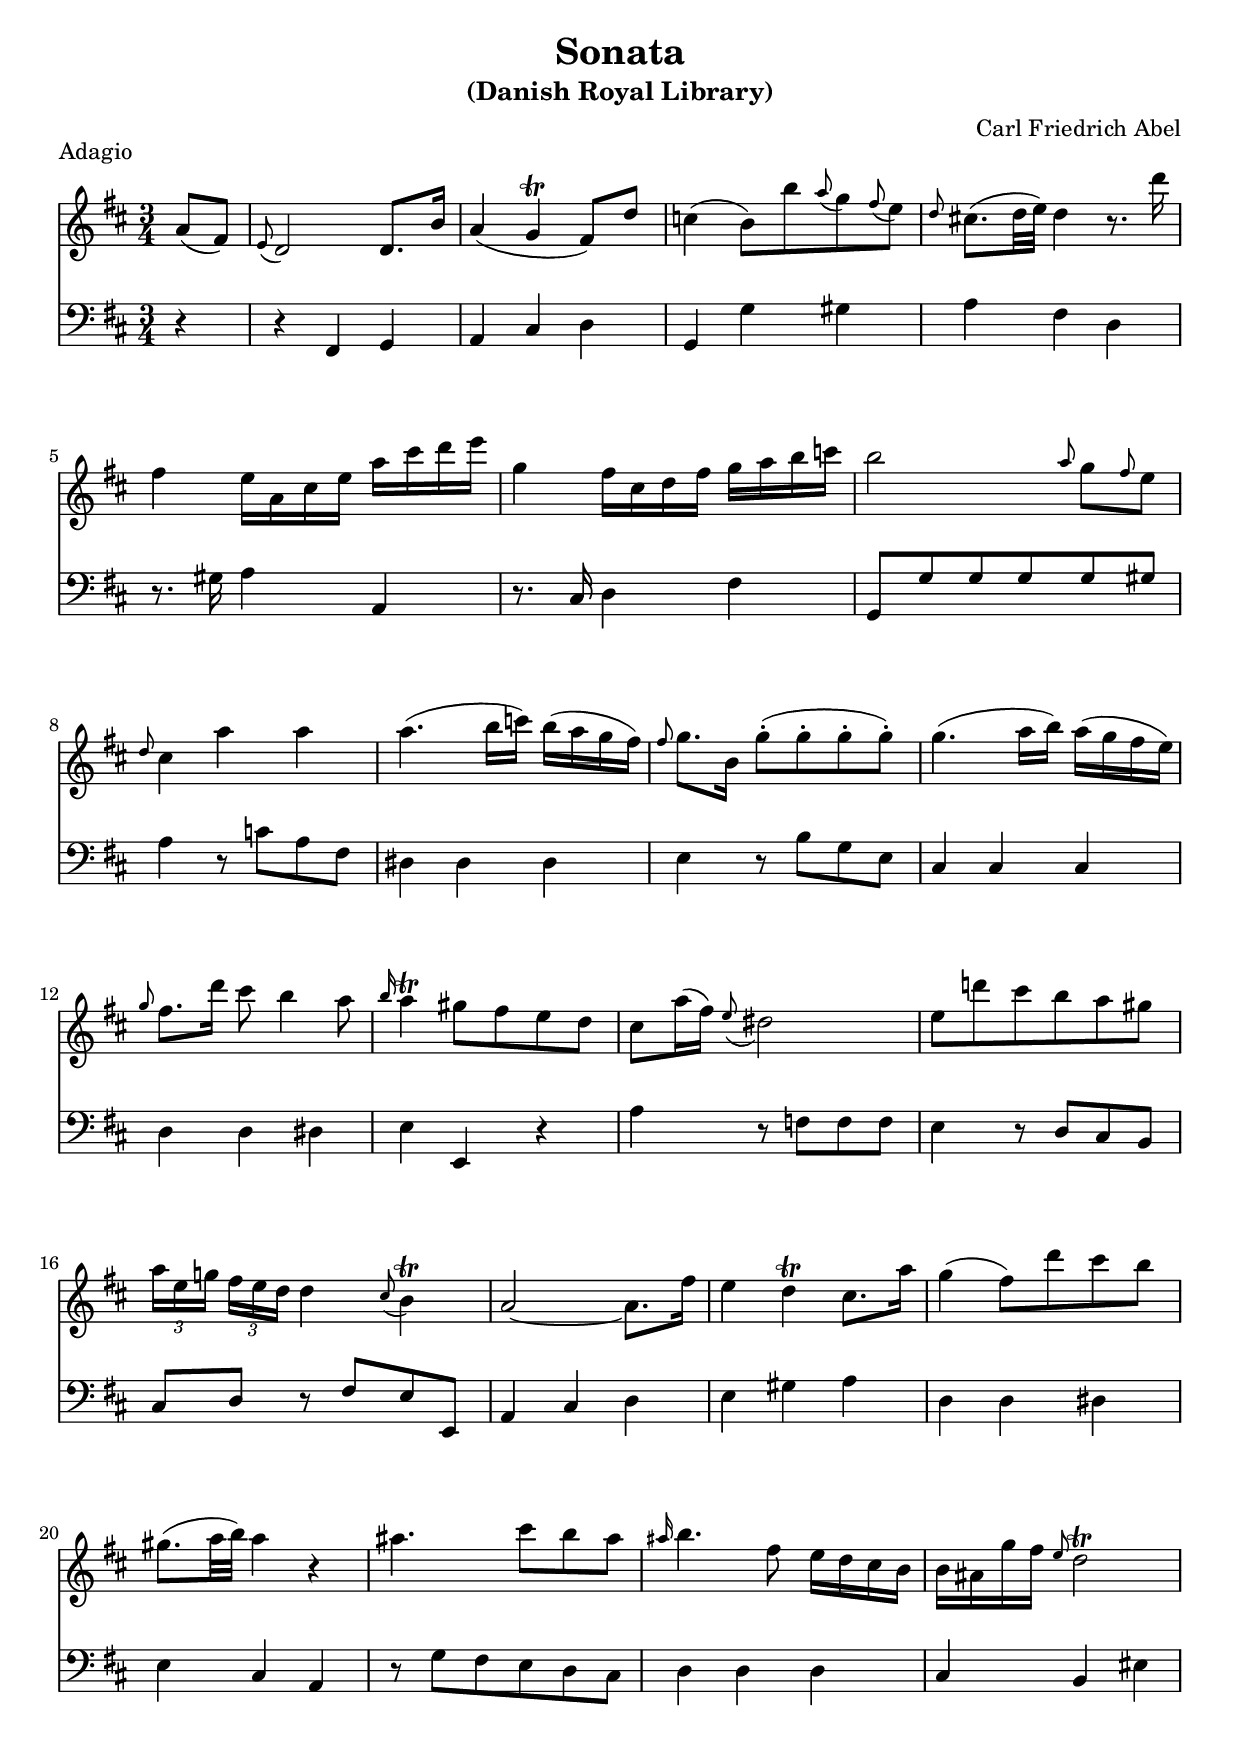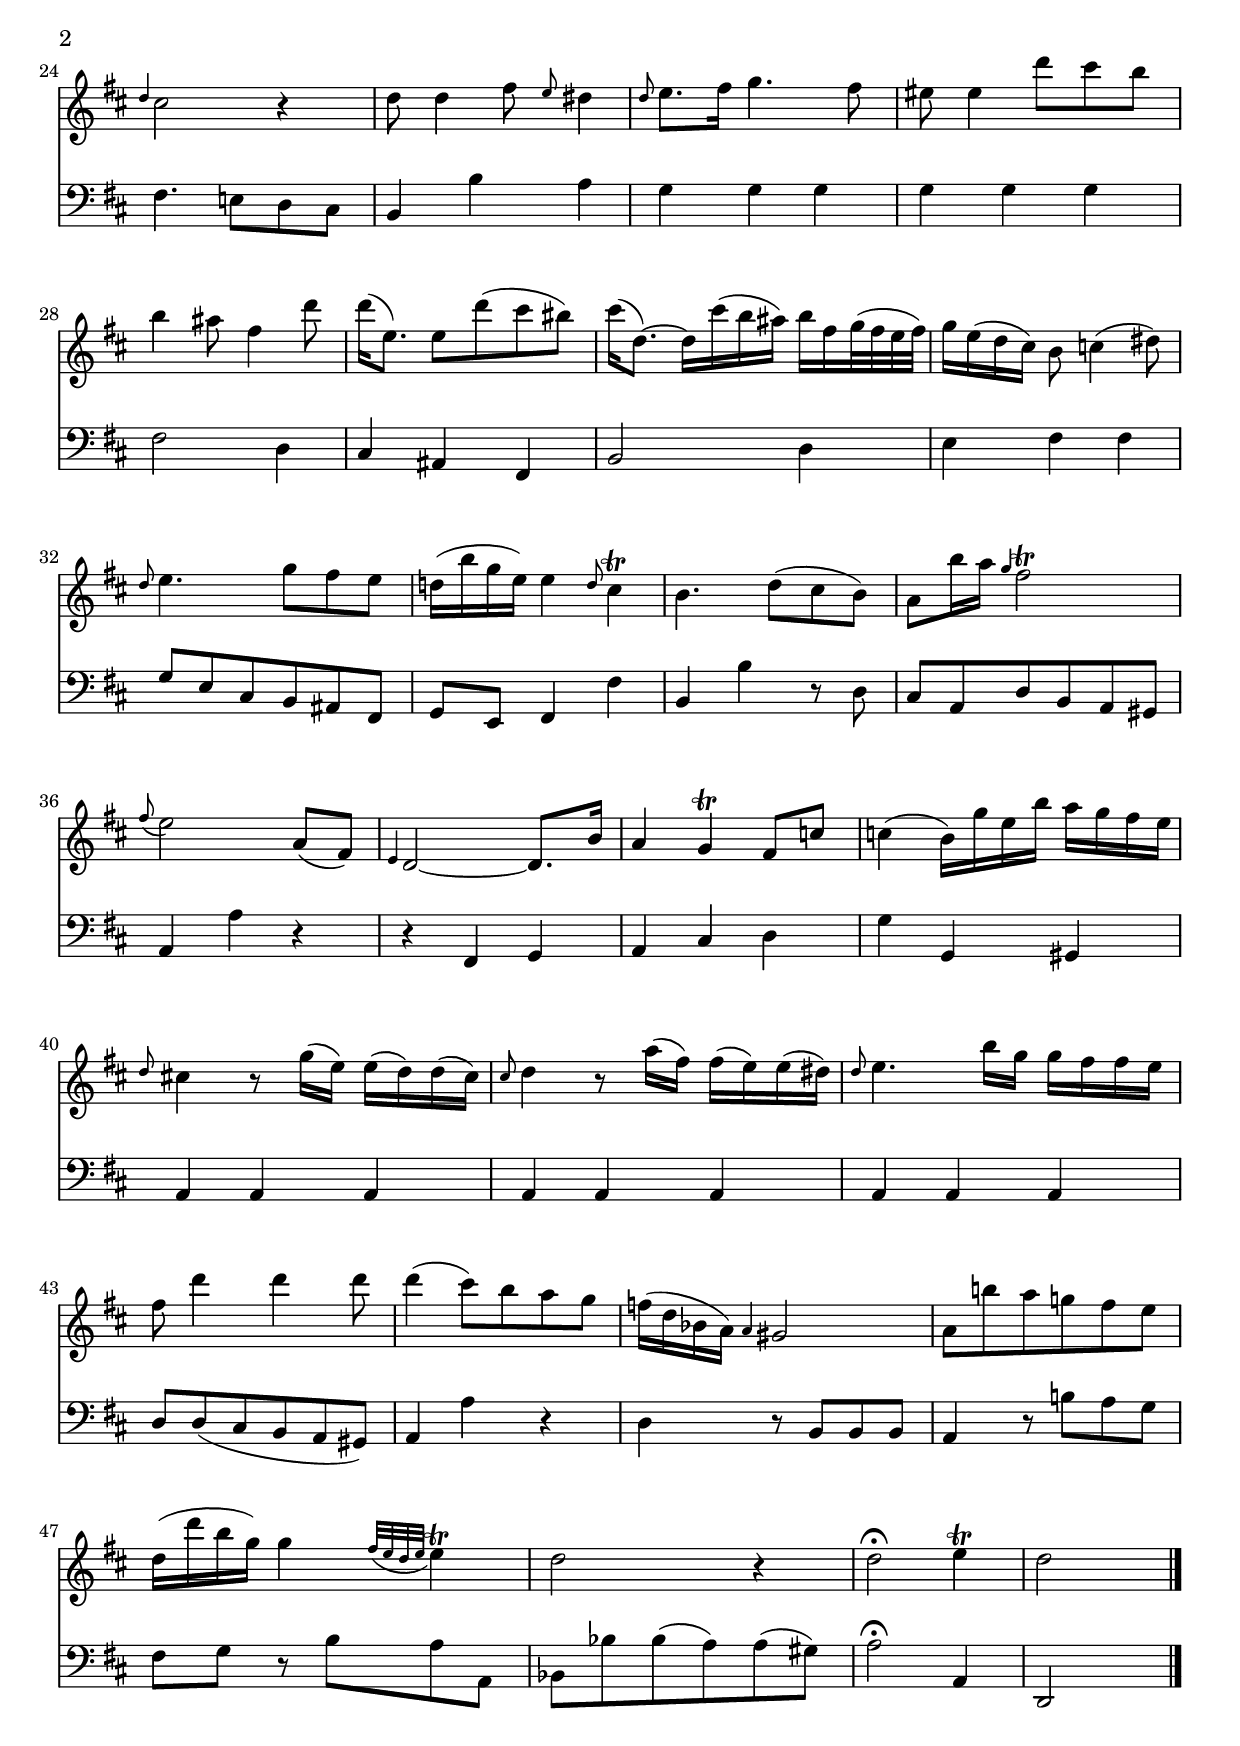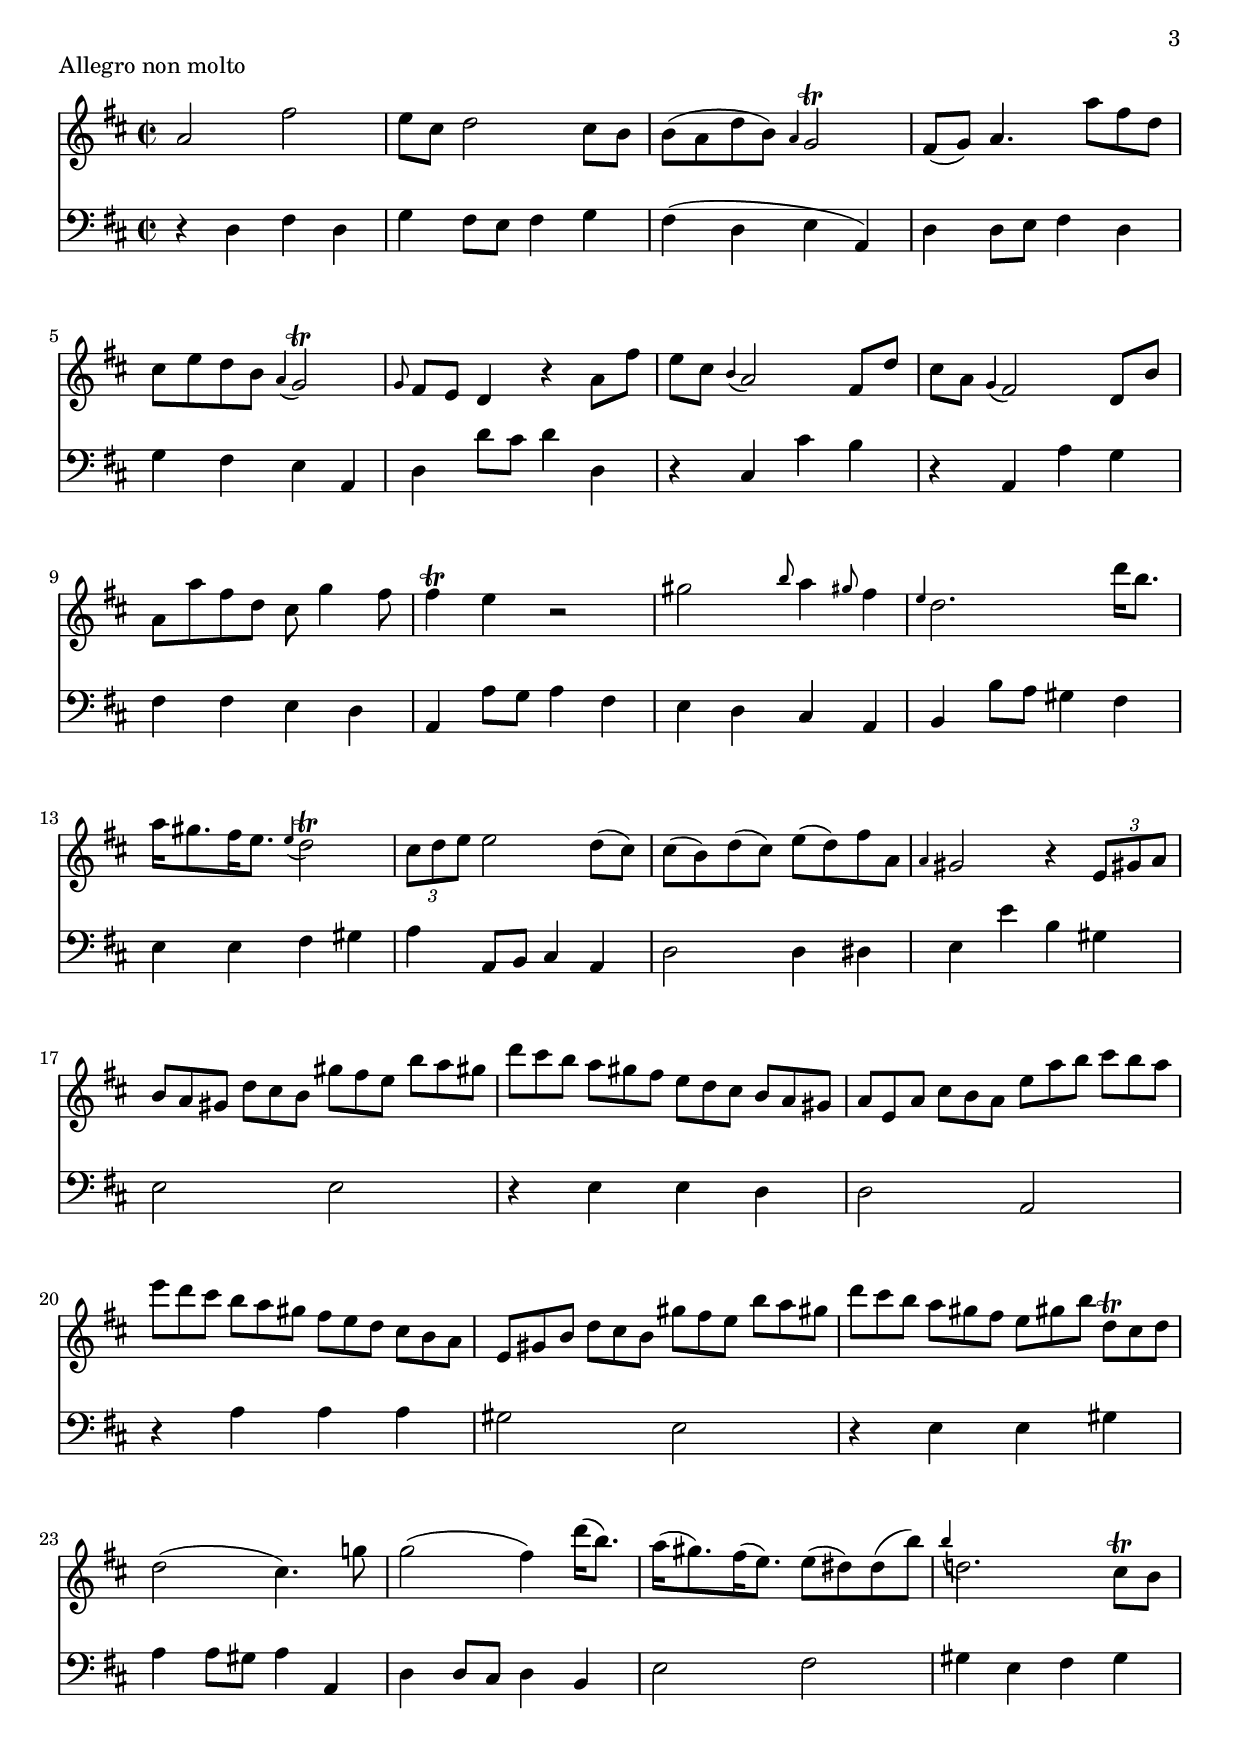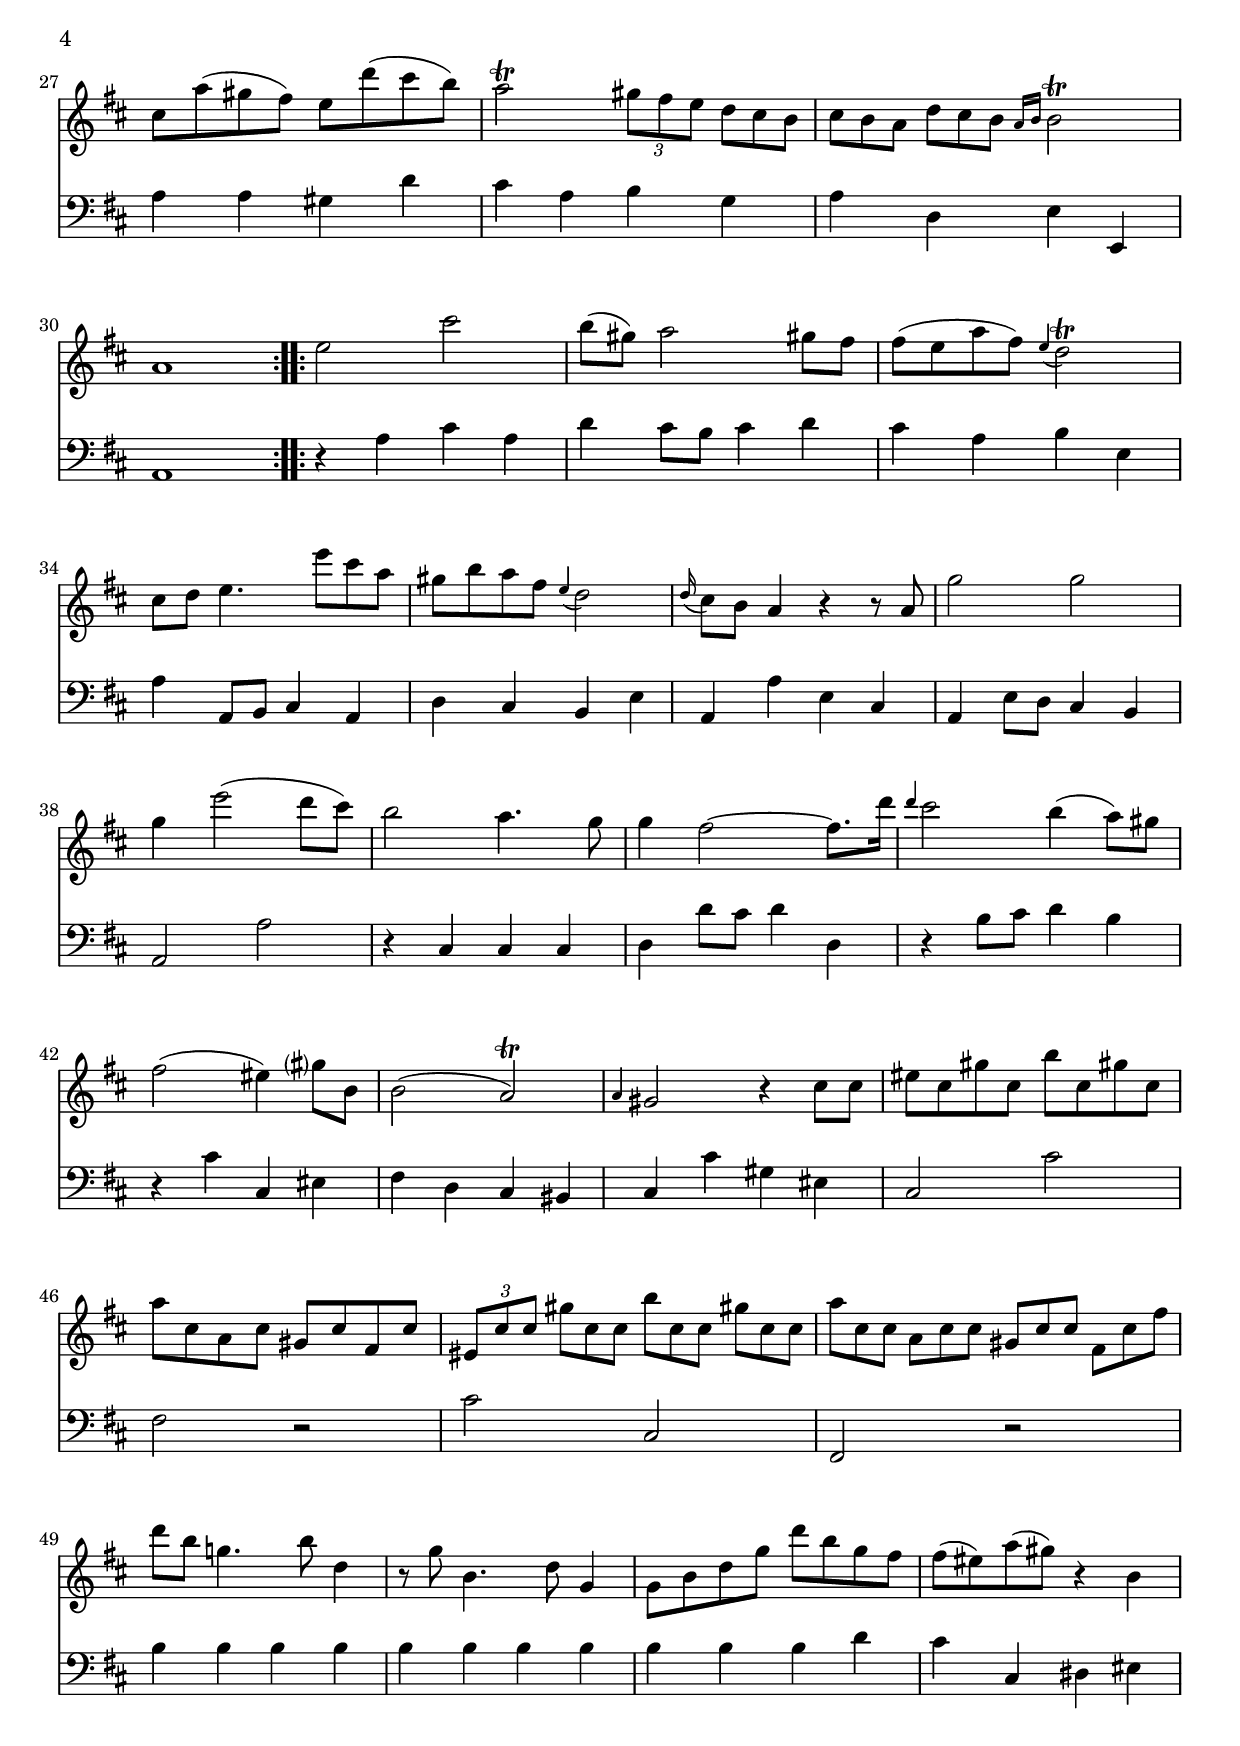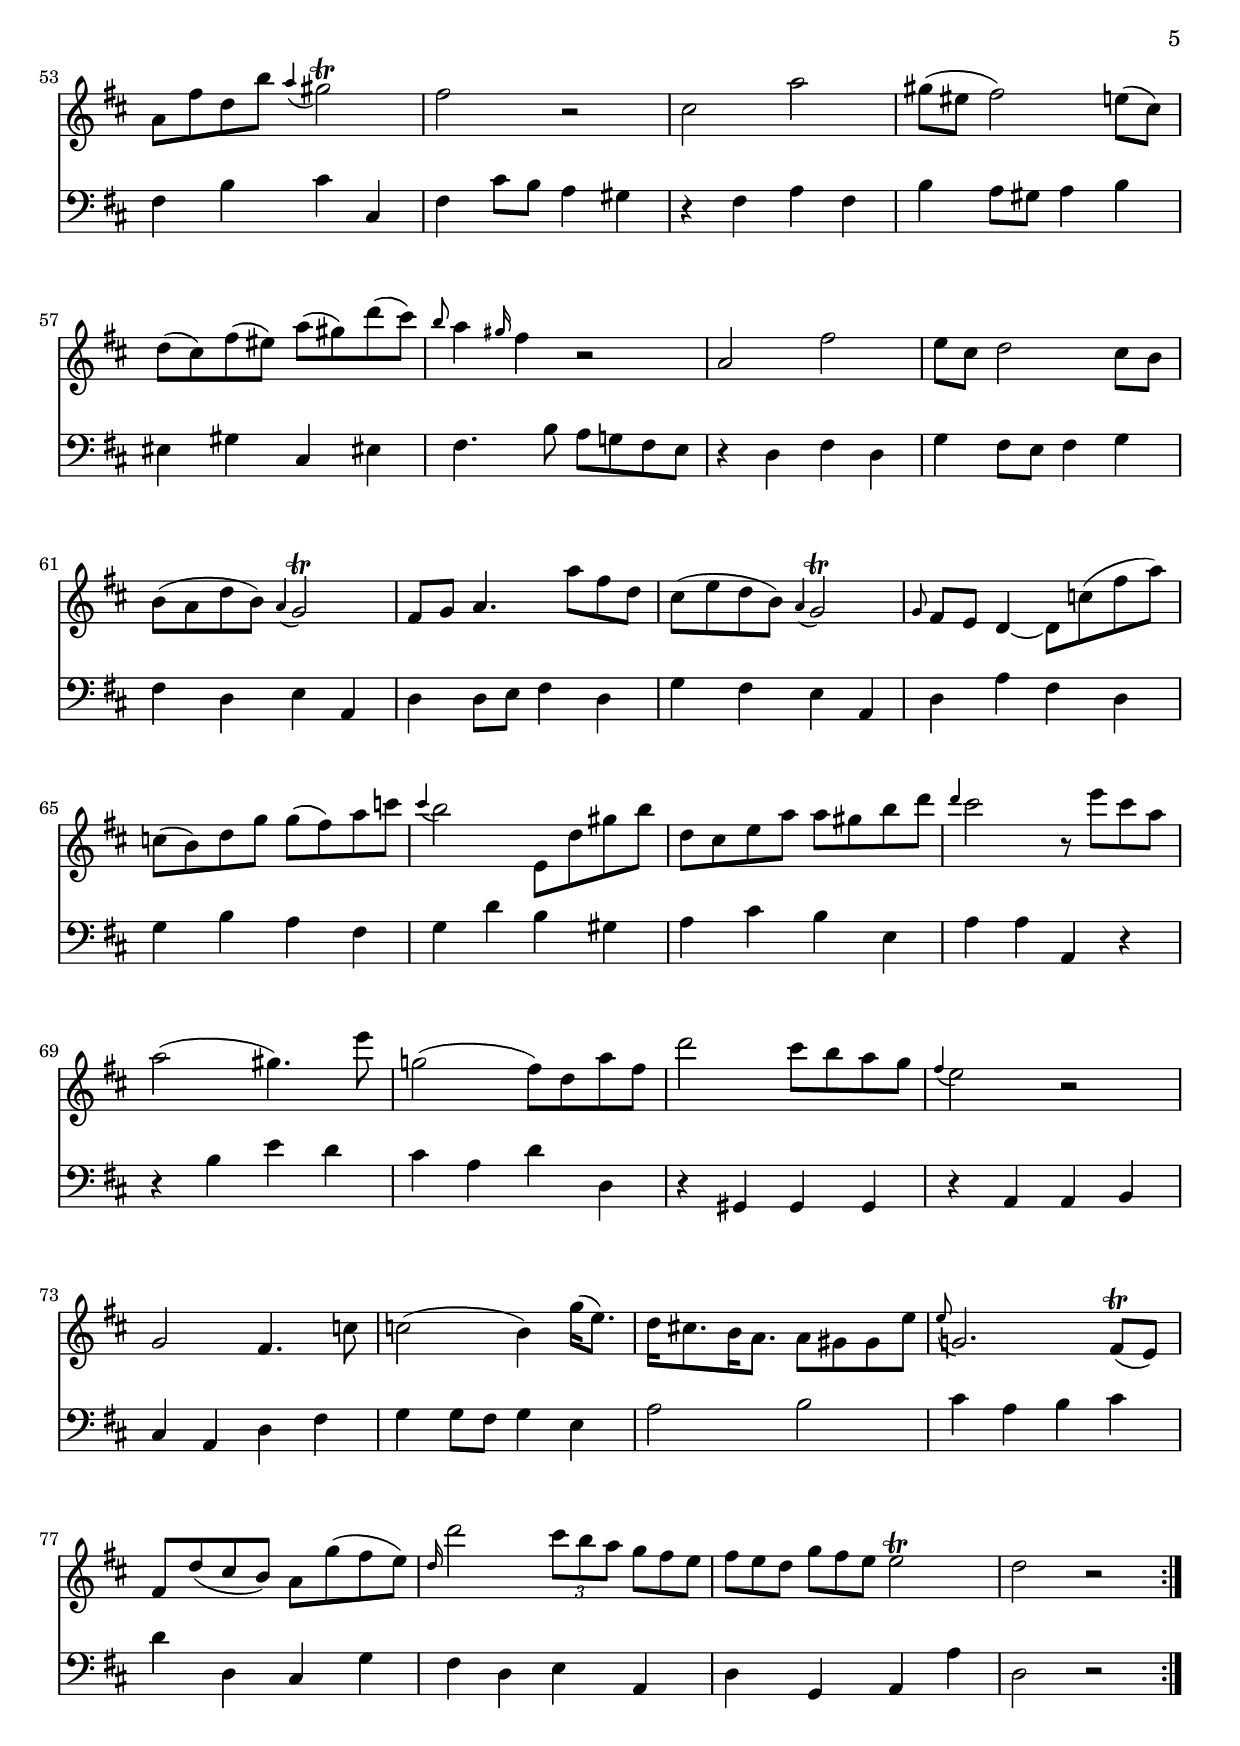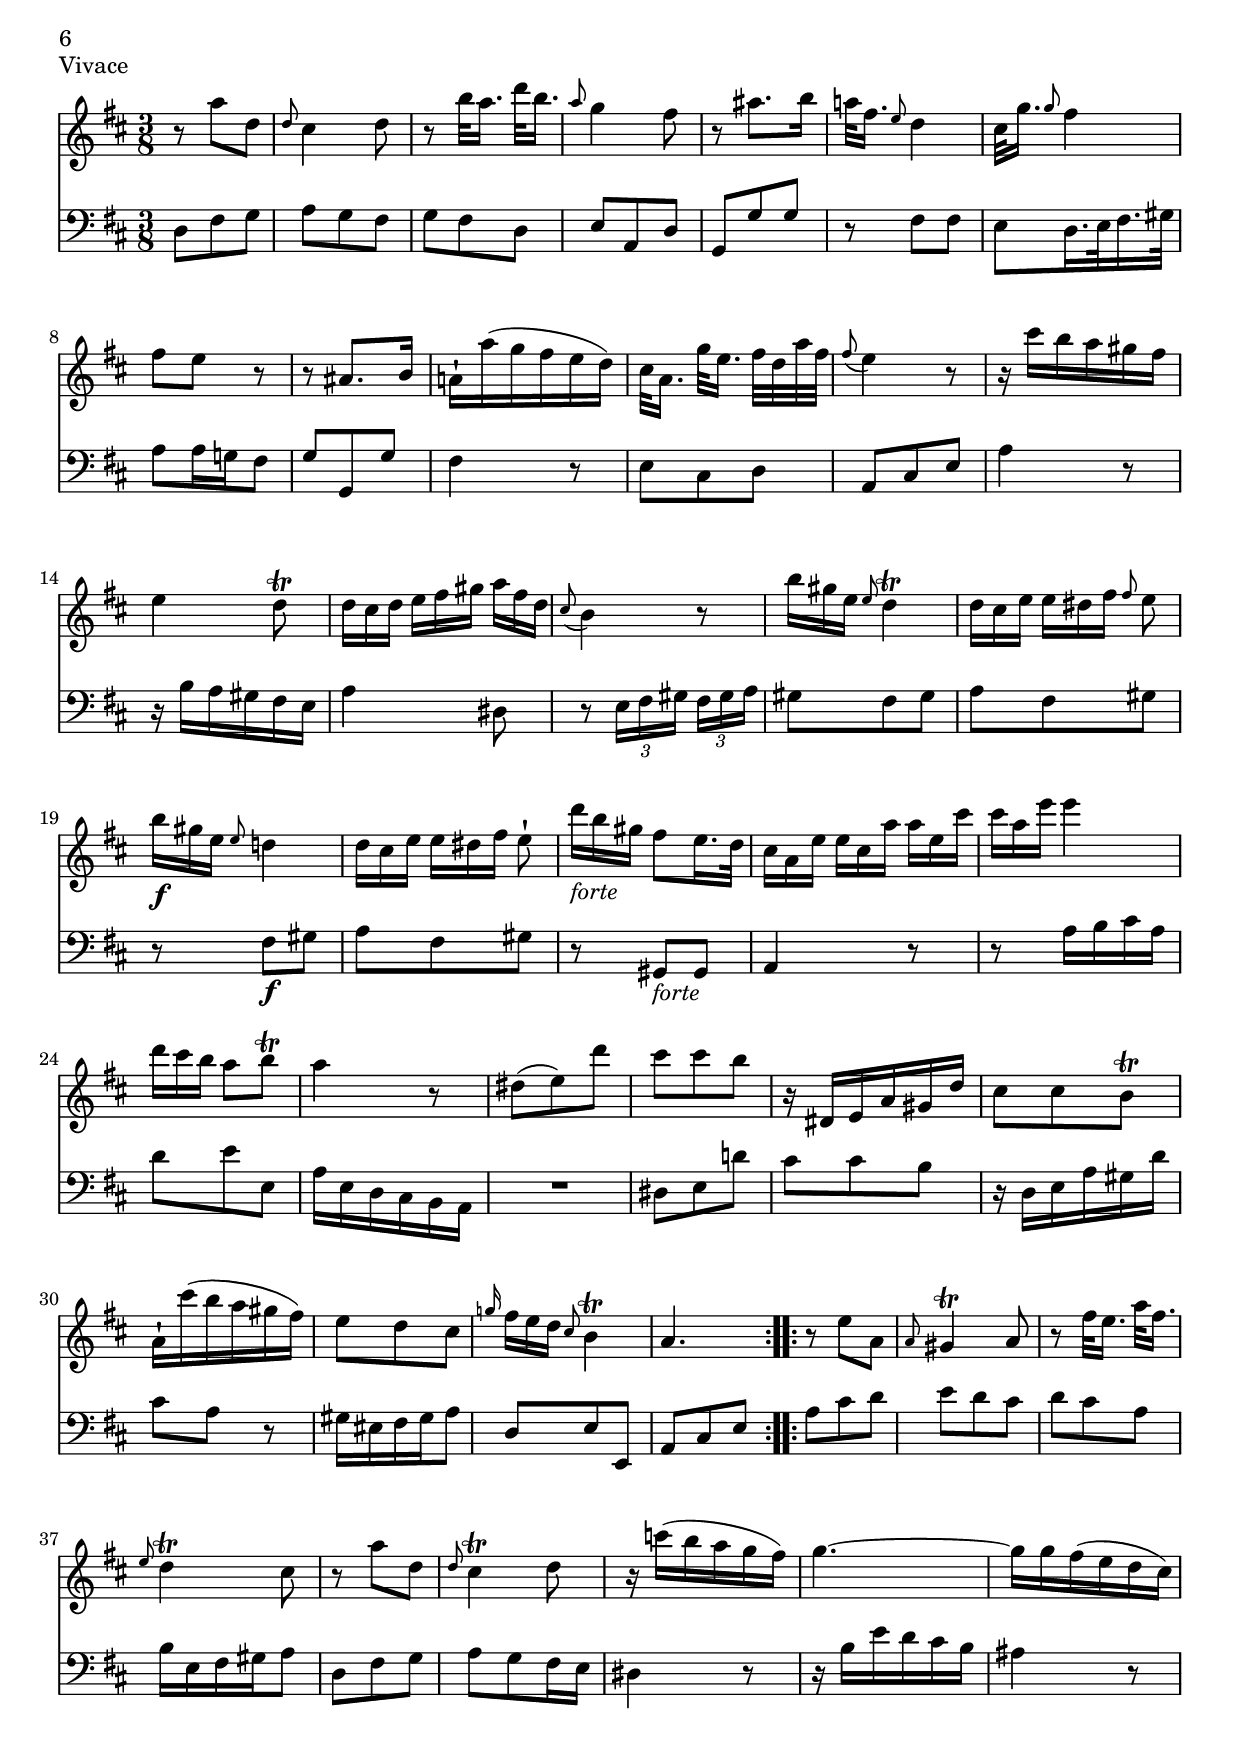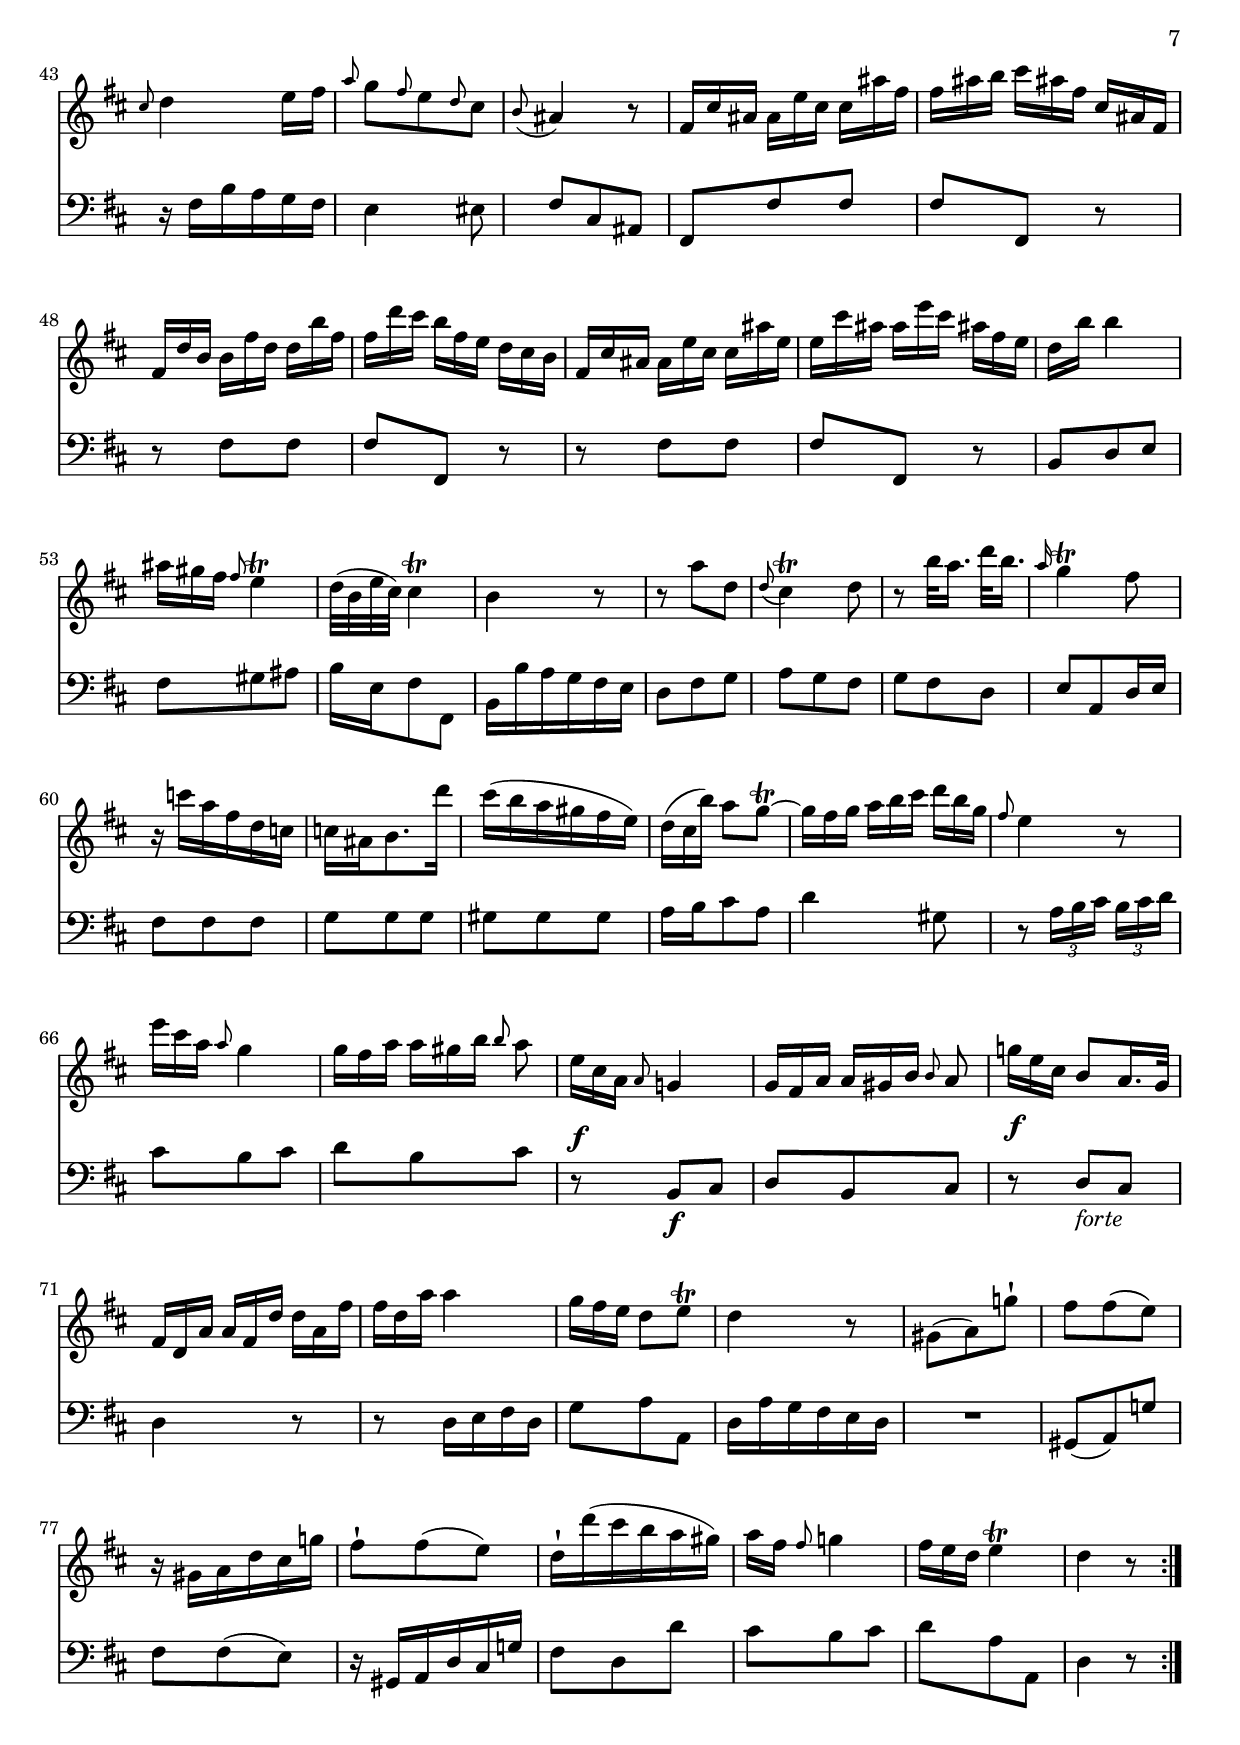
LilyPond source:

\version "2.8.8"

#(set-global-staff-size 20)

\paper {
	#(set-paper-size "a4")
	ragged-last-bottom = ##f
	print-page-number = ##t
	page-top-space = 0\mm
	after-title-space = 1\mm
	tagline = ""
      }

\header { 
	title = "Sonata"
	subtitle = "(Danish Royal Library)"
	composer = "Carl Friedrich Abel"
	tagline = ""
	}

\score {
  <<
    \new Staff
        \relative c' {
	\set Staff.minimumVerticalExtent = ##f
	\clef G
	\key d \major
	\time 3/4 
  
	\partial 4*1 a'8 ( fis ) | 
	\appoggiatura e d2 d8. b'16 | % 3
	a4 ( g\trill fis8 ) d' | 
	c!4 ( b8 ) b' \appoggiatura a g \appoggiatura fis e | % 5
	\grace { d } cis!8. ( d32 e ) d4 r8. d'16 | 
	fis,4 e16 a, cis e a cis d e | % 7
	g,4 fis16 cis d fis g a b c! | 
	b2 \grace { a8 } g \grace { fis } e | % 9
	\grace { d } cis4 a' a | 
	a4. ( b16 c! ) b ( a g fis ) | % 11
	\grace { fis8 } g8. b,16 g'8-. ( g-. g-. g-. ) | 
	g4. ( a16 b ) a ( g fis e ) | % 13
	\grace { g8 } fis8. d'16 cis8 b4 a8 | 
	\grace { b16 } a4\trill gis!8 fis e d | % 15
	cis a'16 ( fis ) \appoggiatura e8 dis!2 | 
	e8 d'! cis b a gis! | % 17
	\times 2/3 { a16[ e g!] } \times 2/3 { fis[ e d] } d4 
	 \appoggiatura cis8 b4\trill | 
	a2 ~ a8. fis'16 | % 19
	e4 d\trill cis8. a'16 | 
	g4 ( fis8 ) d' cis b | % 21
	gis!8. ( a32 b ) a4 r | 
	ais!4. cis8 b ais | % 23
	\grace { ais16 } b4. fis8 e16 d cis b | 
	b ais! g' fis \grace { e8 } d2\trill | % 25
	\grace { d4 } cis2 r4 | 
	d8 d4 fis8 \grace { e } dis!4 | % 27
	\grace { d8 } e8. fis16 g4. fis8 | 
	eis! eis4 d'8 cis b | % 29
	b4 ais!8 fis4 d'8 | 
	d16 ( e,8. ) e8 d' ( cis bis! ) | % 31
	cis16 ( d,8. ) ~ d16 cis' ( b ais! ) b[ fis g32 ( fis e fis] ) | 
	g16 e ( d cis ) b8 c!4 ( dis!8 ) | % 33
	\grace { d } e4. g8 fis e | 
	d!16 ( b' g e ) e4 \grace { d8 } cis4\trill | % 35
	b4. d8 ( cis b ) | 
	a b'16 a \grace { g4 } fis2\trill | % 37
	\appoggiatura fis8 e2 a,8 ( fis ) | 
	\grace { e4 } d2 ~ d8. b'16 | % 39
	a4 g\trill fis8 c'! | 
	c4 ( b16 ) g' e b' a g fis e | % 41
	\grace { d8 } cis!4 r8 g'16 ( e ) e ( d ) d ( cis ) | 
	\grace { cis8 } d4 r8 a'16 ( fis ) fis ( e ) e ( dis! ) | % 43
	\grace { d8 } e4. b'16 g g fis fis e | 
	fis8 d'4 d d8 | % 45
	d4 ( cis8 ) b a g | 
	f!16 ( d bes! a ) \grace { a4 } gis!2 | % 47
	a8 b'! a g! fis e | 
	d16 ( d' b g ) g4 \grace { fis32[ ( e d e] } e4\trill ) | % 49
	d2 r4 | d2\fermata e4\trill | % 51
	d2 s4 \bar "|." }

 \new Staff
  \relative c {
	\set Staff.minimumVerticalExtent = ##f
	\clef bass
	\clef bass
	\key d \major
	\time 3/4 
     	     
	r4 | r4 fis, g | % 3
	a cis d | g, g' gis! | % 5
	a fis d | r8. gis!16 a4 a, | % 7
	r8. cis16 d4 fis | g,8 g' g g g gis! | % 9
	a4 r8 c! a fis | dis!4 dis dis | % 11
	e r8 b' g e | cis4 cis cis | % 13
	d d dis! | e e, r | % 15
	a' r8 f! f f | e4 r8 d cis b | % 17
	cis d r fis e e, | a4 cis d | % 19
	e gis! a | d, d dis! | % 21
	e cis a | r8 g' fis e d cis | % 23
	d4 d d | cis b eis! | % 25
	fis4. e!8 d cis | b4 b' a | % 27
	g g g | g g g | % 29
	fis2 d4 | cis ais! fis | % 31
	b2 d4 | e fis fis | % 33
	g8 e cis b ais! fis | g e fis4 fis' | % 35
	b, b' r8 d, | cis a d b a gis! | % 37
	a4 a' r | r fis, g | % 39
	a cis d | g g, gis! | % 41
	a a a | a a a | % 43
	a a a | d8 d ( cis b a gis! ) | % 45
	a4 a' r | d, r8 b b b | % 47
	a4 r8 b'! a g | fis g r b a a, | % 49
	bes! bes'! bes ( a ) a ( gis! ) | a2\fermata a,4 | % 51
	d,2 s4 }
 >>

\header { piece = "Adagio" }
\layout {
	indent = 0.0 \mm
 \context {
 \Score \override SpacingSpanner #'spacing-increment = #1.5
    }
}}

\score {
 <<
 \new Staff
  \relative c' {
	\set Staff.minimumVerticalExtent = ##f
	\clef G
	\key d \major
	\time 2/2 

	a'2 fis' | 
	e8 cis d2 cis8 b | % 3
	b ( a d b ) \grace { a4 } g2\trill | 
	fis8 ( g ) a4. a'8 fis d | % 5
	cis e d b \appoggiatura a4 g2\trill | 
	\grace { g8 } fis e d4 r a'8 fis' | % 7
	e cis \appoggiatura b4 a2 fis8 d' | 
	cis a \appoggiatura g4 fis2 d8 b' | % 9
	a a' fis d cis g'4 fis8 | 
	fis4\trill e r2 | % 11
	gis! \grace { b8 } a4 \grace { gis!8 } fis4 | 
	\grace { e4 } d2. d'16 b8. | % 13
	a16 gis!8. fis16 e8. \appoggiatura e4 d2\trill | 
	\times 2/3 { cis8 d e } e2 d8 ( cis ) | % 15
	cis ( b ) d ( cis ) e ( d ) fis a, |
	\grace { a4 } gis!2 r4 \times 2/3 { e8[ gis! a] } | % 17
	\override TupletNumber #'transparent = ##t
	\times 2/3 { b[ a gis!] } \times 2/3 { d'[ cis b] } 
	 \times 2/3 { gis'![ fis e] } \times 2/3 { b'[ a gis!] } | 
	\times 2/3 { d'[ cis b] } \times 2/3 { a[ gis! fis] } 
	 \times 2/3 { e[ d cis] } \times 2/3 { b[ a gis!] } | % 19
	\times 2/3 { a[ e a] } \times 2/3 { cis[ b a] } 
	 \times 2/3 { e'[ a b] } \times 2/3 { cis[ b a] } | 
	\times 2/3 { e'[ d cis] } \times 2/3 { b[ a gis!] } 
	 \times 2/3 { fis[ e d] } \times 2/3 { cis[ b a] } | % 21
	\times 2/3 { e[ gis! b] } \times 2/3 { d[ cis b] } 
	 \times 2/3 { gis'![ fis e] } \times 2/3 { b'[ a gis!] } | 
	\times 2/3 { d'[ cis b] } \times 2/3 { a[ gis! fis] } 
	 \times 2/3 { e[ gis! b] } \times 2/3 { d,[\trill cis d] } | % 23
	d2 ( cis4. ) g'!8 | 
	g2 ( fis4 ) d'16 ( b8. ) | % 25
	a16 ( gis!8. ) fis16 ( e8. ) e8 ( dis! ) dis ( b' ) | 
	\appoggiatura b4 d,!2. cis8\trill b | % 27
	cis a' ( gis! fis ) e d' ( cis b ) | 
	\override TupletNumber #'transparent = ##f
	a2\trill \times 2/3 { gis!8[ fis e] } 
	\override TupletNumber #'transparent = ##t
	\times 2/3 { d[ cis b] } | % 29
	\times 2/3 { cis[ b a] } \times 2/3 { d[ cis b] } 
	\grace { a16[ b] } b2\trill | a1 \bar ":|:" % 31
	e'2 cis' | 
	b8 ( gis! ) a2 gis!8 fis | % 33
	fis ( e a fis ) \appoggiatura e4 d2\trill | 
	cis8 d e4. e'8 cis a | % 35
	gis! b a fis \appoggiatura e4 d2 | 
	\appoggiatura d16 cis8 b a4 r r8 a | % 37
	g'2 g | 
	g4 e'2 ( d8 cis ) | % 39
	b2 a4. g8 | 
	g4 fis2 ~ fis8. d'16 | % 41
	\grace { d4 } cis2 b4 ( a8 ) gis! | 
	fis2 ( eis!4 ) gis?8 b, | % 43
	b2 ( a\trill ) | 
	\grace { a4 } gis!2 r4 cis8 cis | % 45
	eis! cis gis'! cis, b' cis, gis'! cis, | 
	a' cis, a cis gis! cis fis, cis' | % 47
	\override TupletNumber #'transparent = ##f
 	\times 2/3 { eis,![ cis' cis] } 
	\override TupletNumber #'transparent = ##t
	\times 2/3 { gis'![ cis, cis] } 
	 \times 2/3 { b'[ cis, cis] } \times 2/3 { gis'![ cis, cis] } | 
	\times 2/3 { a'[ cis, cis] } \times 2/3 { a[ cis cis] } 
	 \times 2/3 { gis![ cis cis] } \times 2/3 { fis,[ cis' fis] } | % 49
	d' b g!4. b8 d,4 | 
	r8 g b,4. d8 g,4 | % 51
	g8 b d g d' b g fis | 
	fis ( eis! ) a ( gis! ) r4 b, | % 53
	a8 fis' d b' \appoggiatura a4 gis!2\trill | 
	fis r | % 55
	cis a' | 
	gis!8 ( eis! fis2 ) e!8 ( cis ) | % 57
	d ( cis ) fis ( eis! ) a ( gis! ) d' ( cis ) | 
	\grace { b } a4 \grace { gis!16 } fis4 r2 | % 59
	a, fis' | 
	e8 cis d2 cis8 b | % 61
	b ( a d b ) \appoggiatura a4 g2\trill | 
	fis8 g a4. a'8 fis d | % 63
	cis ( e d b ) \appoggiatura a4 g2\trill | 
	\grace { g8 } fis8 e d4 ~ d8 c'! ( fis a ) | % 65
	c,! ( b ) d g g ( fis ) a c! | 
	\appoggiatura cis4 b2 e,,8 d' gis! b | % 67
	d, cis e a a gis! b d | 
	\grace { d4 } cis2 r8 e cis a | % 69
	a2 ( gis!4. ) e'8 | 
	g,!2 ( fis8 ) d a' fis | % 71
	d'2 cis8 b a g | 
	\appoggiatura fis4 e2 r | % 73
	g, fis4. c'!8 | 
	c2 ( b4 ) g'16 ( e8. ) | % 75
	d16 cis!8. b16 a8. a8 gis! gis e' | 
	\appoggiatura e g,!2. fis8\trill ( e ) | % 77
	fis d' ( cis b ) a g' ( fis e ) | 
	\grace { d16 } d'2 
	\override TupletNumber #'transparent = ##f
	\times 2/3 { cis8[ b a] } 
	\override TupletNumber #'transparent = ##t
	\times 2/3 { g[ fis e] } | % 79
	\times 2/3 { fis[ e d] } \times 2/3 { g[ fis e] } e2\trill | 
	d r \bar ":|" }

 \new Staff
  \relative c {
	\set Staff.minimumVerticalExtent = ##f
	\clef bass
	\key d \major
	\time 2/2

	r4 d fis d | g fis8 e fis4 g | % 3
	fis ( d e a, ) | d d8 e fis4 d | % 5
	g fis e a, | d d'8 cis d4 d, | % 7
	r cis cis' b | r a, a' g | % 9
	fis fis e d | a a'8 g a4 fis | % 11
	e d cis a | b b'8 a gis!4 fis | % 13
	e e fis gis! | a a,8 b cis4 a | % 15
	d2 d4 dis! | e e' b gis! | % 17
	e2 e | r4 e e d | % 19
	d2 a | r4 a' a a | % 21
	gis!2 e | r4 e e gis! | % 23
	a a8 gis! a4 a, | d d8 cis d4 b | % 25
	e2 fis | gis!4 e fis gis | % 27
	a a gis! d' | cis a b g | % 29
	a d, e e, | a1 | % 31
	r4 a' cis a | d cis8 b cis4 d | % 33
	cis a b e, | a a,8 b cis4 a | % 35
	d cis b e | a, a' e cis | % 37
	a e'8 d cis4 b | a2 a' | % 39
	r4 cis, cis cis | d d'8 cis d4 d, | % 41
	r b'8 cis d4 b | r cis cis, eis! | % 43
	fis d cis bis! | cis cis' gis! eis! | % 45
	cis2 cis' | fis, r | % 47
	cis' cis, | fis, r | % 49
	b'4 b b b | b b b b | % 51
	b b b d | cis cis, dis! eis! | % 53
	fis b cis cis, | fis cis'8 b a4 gis! | % 55
	r fis a fis | b a8 gis! a4 b | % 57
	eis,! gis! cis, eis! | fis4. b8 a g! fis e | % 59
	r4 d fis d | g fis8 e fis4 g | % 61
	fis d e a, | d d8 e fis4 d | % 63
	g fis e a, | d a' fis d | % 65
	g b a fis | g d' b gis! | % 67
	a cis b e, | a a a, r | % 69
	r b' e d | cis a d d, | % 71
	r gis,! gis gis | r a a b | % 73
	cis a d fis | g g8 fis g4 e | % 75
	a2 b | cis4 a b cis | % 77
	d d, cis g' | fis d e a, | % 79
	d g, a a' | d,2 r }
 >>

\header { piece = "Allegro non molto" breakbefore = ##t }
\layout {
	indent = 0.0 \mm
 \context {
 \Score \override SpacingSpanner #'spacing-increment = #1.8
    }
}}

\score {
 <<
 \new Staff
  \relative c' {
	\set Staff.minimumVerticalExtent = ##f
	\clef G
	\key d \major
	\time 3/8 
	\override TupletNumber #'transparent = ##t
	     
	r8 a'' d, | 
	\grace { d } cis4 d8 | % 3
	r b'32[ a16.] d32[ b16.] | 
	\grace { a8 } g4 fis8 | % 5
	r ais!8. b16 | 
	a!32 fis16. \grace { e8 } d4 | % 7
	cis32 g'16. \grace { g8 } fis4 | 
	fis8 e r | % 9
	r ais,!8. b16 | 
	a!-| a' ( g fis e d ) | % 11
	cis32[ a16.] g'32[ e16.] fis32 d a' fis | 
	\appoggiatura fis8 e4 r8 | % 13
	r16 cis' b a gis! fis | 
	e4 d8\trill | % 15
	\times 2/3 { d16[ cis d] } \times 2/3 { e[ fis gis!] } 
	 \times 2/3 { a[ fis d] } | 
	\appoggiatura cis8 b4 r8 | % 17
	\times 2/3 { b'16[ gis! e] } \grace { e8 } d4\trill | 
	\times 2/3 { d16[ cis e] } \times 2/3 { e[ dis! fis] } 
	 \grace { fis8 } e | % 19
	\times 2/3 { b'16[\f gis! e] } \grace { e8 } d!4 | 
	\times 2/3 { d16[ cis e] } \times 2/3 { e[ dis! fis] } e8-| | % 21
	\times 2/3 { d'16_\markup{\italic forte}[ b gis!] } fis8 e16. d32 | 
	\times 2/3 { cis16[ a e'] } \times 2/3 { e[ cis a'] } 
		  \times 2/3 { a[ e cis'] } | % 23
	\times 2/3 { cis[ a e'] } e4 | 
	\times 2/3 { d16[ cis b] } a8 b\trill | % 25
	a4 r8 | 
	dis,! ( e ) d' | % 27
	cis cis b | 
	r16 dis,,! e a gis! d' | % 29
	cis8 cis b\trill | 
	a16-| cis' ( b a gis! fis ) | % 31
	e8 d cis | 
	\grace { g'!16 } \times 2/3 { fis16[ e d] } 
		  \grace { cis8 } b4\trill | % 33
	a4. \bar ":|:" 
	r8 e' a, | % 35
	\grace { a } gis!4\trill a8 | 
	r fis'32[ e16.] a32[ fis16.] | % 37
	\grace { e8 } d4\trill cis8 | 
	r a' d, | % 39
	\grace { d } cis4\trill d8 | 
	r16 c'! ( b a g fis ) | % 41
	g4. ~ | 
	g16 g fis ( e d cis ) | % 43
	\grace { cis8 } d4 e16 fis | 
	\grace { a8 } g \grace { fis } e \grace { d } cis | % 45
	\appoggiatura b ais!4 r8 | 
	\times 2/3 { fis16[ cis' ais!] } \times 2/3 { ais[ e' cis] } 
		  \times 2/3 { cis[ ais'! fis] } | % 47
	\times 2/3 { fis[ ais! b] } \times 2/3 { cis[ ais! fis] } 
		  \times 2/3 { cis[ ais! fis] } | 
	\times 2/3 { fis[ d' b] } \times 2/3 { b[ fis' d] } 
		  \times 2/3 { d[ b' fis] } | % 49
	\times 2/3 { fis[ d' cis] } \times 2/3 { b[ fis e] } 
		  \times 2/3 { d[ cis b] } | 
	\times 2/3 { fis[ cis' ais!] } \times 2/3 { ais[ e' cis] } 
		  \times 2/3 { cis[ ais'! e] } | % 51
	\times 2/3 { e[ cis' ais!] } \times 2/3 { ais[ e' cis] } 
		  \times 2/3 { ais![ fis e] } | d b' b4 | % 53
	\times 2/3 { ais!16[ gis! fis] } \grace { fis8 } e4\trill | 
	d32 ( b e cis ) cis4\trill | % 55
	b r8 | 
	r a' d, | % 57
	\appoggiatura d cis4\trill d8 | 
	r b'32[ a16.] d32[ b16.] | % 59
	\grace { a16 } g4\trill fis8 | 
	r16 c'! a fis d c! | % 61
	c! ais! b8. d'16 | 
	cis ( b a gis! fis e ) | % 63
	\times 2/3 { d[ ( cis b'] ) } a8 g\trill ~ | 
	\times 2/3 { g16[ fis g] } \times 2/3 { a[ b cis] } 
		  \times 2/3 { d[ b g] } | % 65
	\grace { fis8 } e4 r8 | 
	\times 2/3 { e'16[ cis a] } \grace { a8 } g4 | % 67
	\times 2/3 { g16[ fis a] } \times 2/3 { a[ gis! b] } 
		  \grace { b8 } a | 
	\times 2/3 { e16[\f cis a] } \grace { a8 } g!4 | % 69
	\times 2/3 { g16[ fis a] } \times 2/3 { a[ gis! b] } 
		  \grace { b8 } a | 
	\times 2/3 { g'!16[\f e cis] } b8 a16. g32 | % 71
	\times 2/3 { fis16[ d a'] } \times 2/3 { a[ fis d'] } 
		  \times 2/3 { d[ a fis'] } | 
	\times 2/3 { fis[ d a'] } a4 | % 73
	\times 2/3 { g16[ fis e] } d8 e\trill | 
	d4 r8 | % 75
	gis,! ( a ) g'!-| | 
	fis fis ( e ) | % 77
	r16 gis,! a d cis g'! | 
	fis8-| fis ( e ) | % 79
	d16-| d' ( cis b a gis! ) | 
	a fis \grace { fis8 } g!4 | % 81
	\times 2/3 { fis16[ e d] } e4\trill | 
	d r8 \bar ":|" }

 \new Staff
  \relative c {
	\set Staff.minimumVerticalExtent = ##f
	\clef bass
	\key d \major
	\time 3/8 
	     
	d8 fis g | a g fis | % 3
	g fis d | e a, d | % 5
	g, g' g | r fis fis | % 7
	e d16. e32 fis16. gis!32 | a8 a16 g! fis8 | % 9
	g g, g' | fis4 r8 | % 11
	e cis d | a cis e | % 13
	a4 r8 | r16 b a gis! fis e | % 15
	a4 dis,!8 | 
	r \times 2/3 { e16[ fis gis!] } \times 2/3 { fis[ gis a] } | % 17
	gis!8 fis gis | a fis gis! | % 19
	r fis\f gis! | a fis gis! | % 21
	r gis,!_\markup{\italic forte} gis | a4 r8 | % 23
	r a'16 b cis a | d8 e e, | % 25
	a16 e d cis b a | R4. | % 27
	dis!8 e d'! | cis cis b | % 29
	r16 d, e a gis! d' | cis8 a r | % 31
	gis!16 eis! fis gis a8 | d, e e, | % 33
	a cis e | a cis d | % 35
	e d cis | d cis a | % 37
	b16 e, fis gis! a8 | d, fis g | % 39
	a g fis16 e | dis!4 r8 | % 41
	r16 b' e d cis b | ais!4 r8 | % 43
	r16 fis b a g fis | e4 eis!8 | % 45
	fis cis ais! | fis fis' fis | % 47
	fis fis, r | r fis' fis | % 49
	fis fis, r | r fis' fis | % 51
	fis fis, r | b d e | % 53
	fis gis! ais! | b16 e, fis8 fis, | % 55
	b16 b' a g fis e | d8 fis g | % 57
	a g fis | g fis d | % 59
	e a, d16 e | fis8 fis fis | % 61
	g g g | gis! gis gis | % 63
	a16 b cis8 a | d4 gis,!8 | % 65
	r \times 2/3 { a16[ b cis] } \times 2/3 { b[ cis d] } | 
	cis8 b cis | % 67
	d b cis | r b,\f cis | % 69
	d b cis | r d_\markup{\italic forte} cis | % 71
	d4 r8 | r d16 e fis d | % 73
	g8 a a, | d16 a' g fis e d | % 75
	R4. | gis,!8 ( a ) g'! | % 77
	fis fis ( e ) | r16 gis,! a d cis g'! | % 79
	fis8 d d' | cis b cis | % 81
	d a a, | d4 r8 }
 >>

\header { piece = "Vivace" breakbefore = ##t }
\layout {
	indent = 0.0 \mm
 \context {
 \Score \override SpacingSpanner #'spacing-increment = #0.85
    }
}}
